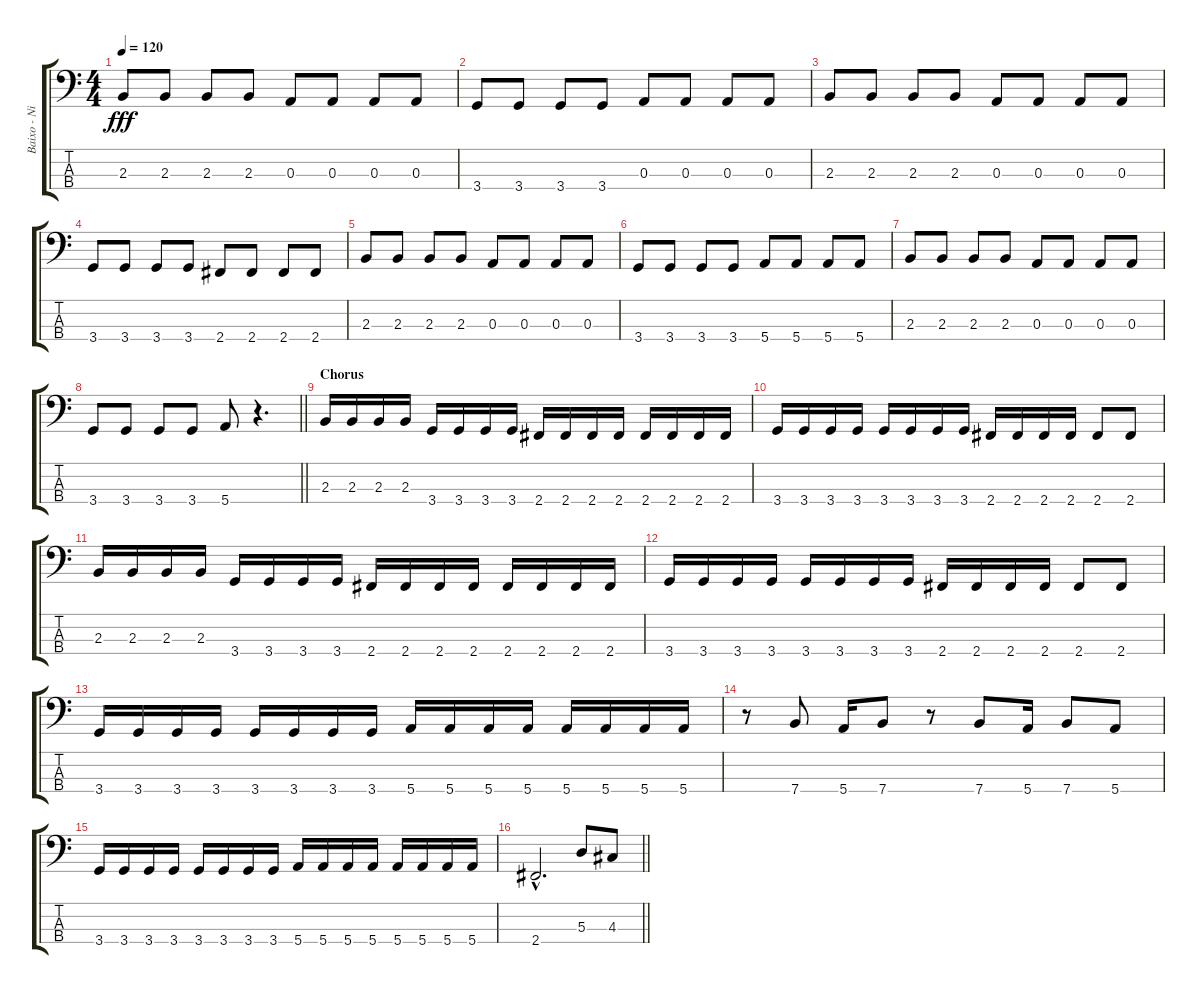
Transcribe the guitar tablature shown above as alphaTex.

\track ("Baixo - Nikola" "Baixo - Ni") {instrument electricbasspick}
\staff {score tabs}
\tuning (G2 D2 A1 E1) {hide}
\ts (4 4)
\tempo 120
\clef f4
\ks c
2.3.8{dy fff} 2.3.8 2.3.8 2.3.8 0.3.8 0.3.8 0.3.8 0.3.8 |
3.4.8 3.4.8 3.4.8 3.4.8 0.3.8 0.3.8 0.3.8 0.3.8 |
2.3.8 2.3.8 2.3.8 2.3.8 0.3.8 0.3.8 0.3.8 0.3.8 |
3.4.8 3.4.8 3.4.8 3.4.8 2.4.8 2.4.8 2.4.8 2.4.8 |
2.3.8 2.3.8 2.3.8 2.3.8 0.3.8 0.3.8 0.3.8 0.3.8 |
3.4.8 3.4.8 3.4.8 3.4.8 5.4.8 5.4.8 5.4.8 5.4.8 |
2.3.8 2.3.8 2.3.8 2.3.8 0.3.8 0.3.8 0.3.8 0.3.8 |
\barLineRight lightlight
3.4.8 3.4.8 3.4.8 3.4.8 5.4.8 r.4{d} |
\section ("" "Chorus")
2.3.16 2.3.16 2.3.16 2.3.16 3.4.16 3.4.16 3.4.16 3.4.16 2.4.16 2.4.16 2.4.16 2.4.16 2.4.16 2.4.16 2.4.16 2.4.16 |
3.4.16 3.4.16 3.4.16 3.4.16 3.4.16 3.4.16 3.4.16 3.4.16 2.4.16 2.4.16 2.4.16 2.4.16 2.4.8 2.4.8 |
2.3.16 2.3.16 2.3.16 2.3.16 3.4.16 3.4.16 3.4.16 3.4.16 2.4.16 2.4.16 2.4.16 2.4.16 2.4.16 2.4.16 2.4.16 2.4.16 |
3.4.16 3.4.16 3.4.16 3.4.16 3.4.16 3.4.16 3.4.16 3.4.16 2.4.16 2.4.16 2.4.16 2.4.16 2.4.8 2.4.8 |
3.4.16 3.4.16 3.4.16 3.4.16 3.4.16 3.4.16 3.4.16 3.4.16 5.4.16 5.4.16 5.4.16 5.4.16 5.4.16 5.4.16 5.4.16 5.4.16 |
r.8 7.4.8 5.4.16 7.4.8 r.8 7.4.8 5.4.16 7.4.8 5.4.8 |
3.4.16 3.4.16 3.4.16 3.4.16 3.4.16 3.4.16 3.4.16 3.4.16 5.4.16 5.4.16 5.4.16 5.4.16 5.4.16 5.4.16 5.4.16 5.4.16 |
\barLineRight lightlight
2.4{hac}.2{d} 5.3.8 4.3.8
